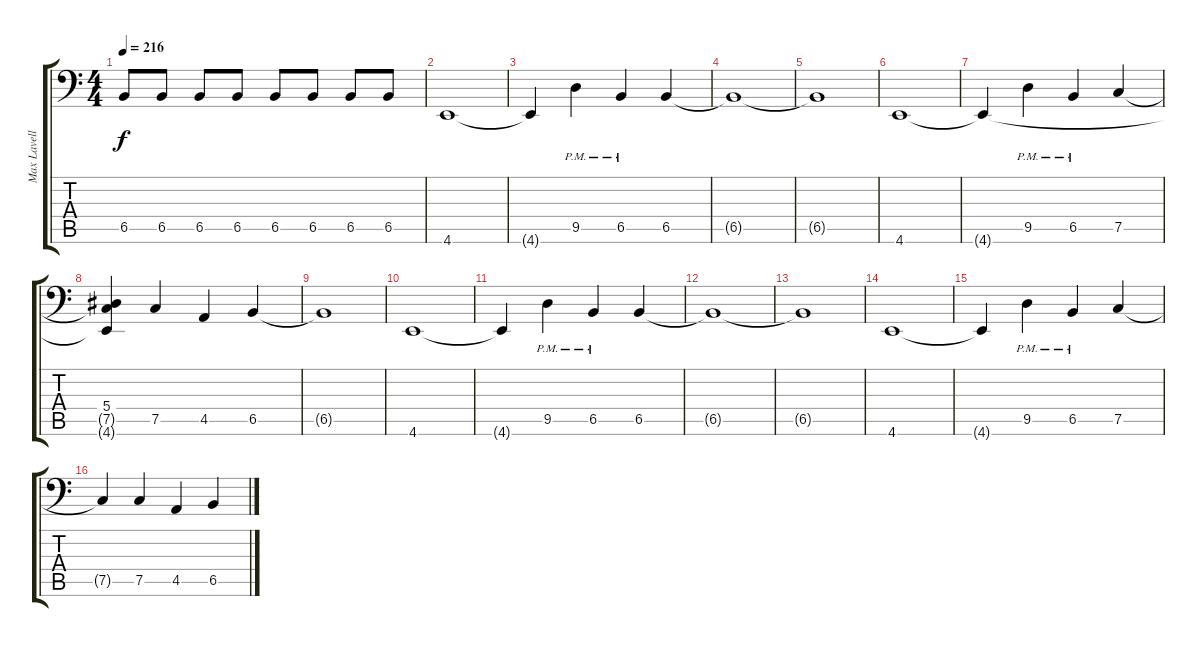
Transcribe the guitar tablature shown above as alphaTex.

\track ("Max Lavelle" "Max Lavell") {instrument electricbasspick}
\staff {score tabs}
\tuning (C3 G2 Eb2 Bb1 F1 C1) {hide}
\ts (4 4)
\tempo 216
\clef f4
\ks c
6.5.8{dy f} 6.5.8 6.5.8 6.5.8 6.5.8 6.5.8 6.5.8 6.5.8 |
4.6.1 |
4.6{t}.4 9.5{pm}.4 6.5{pm}.4 6.5.4 |
6.5{t}.1 |
6.5{t}.1 |
4.6.1 |
4.6{t}.4 9.5{pm}.4 6.5{pm}.4 7.5.4 |
(5.4 7.5{t} 4.6{t}).4 7.5.4 4.5.4 6.5.4 |
6.5{t}.1 |
4.6.1 |
4.6{t}.4 9.5{pm}.4 6.5{pm}.4 6.5.4 |
6.5{t}.1 |
6.5{t}.1 |
4.6.1 |
4.6{t}.4 9.5{pm}.4 6.5{pm}.4 7.5.4 |
7.5{t}.4 7.5.4 4.5.4 6.5.4
